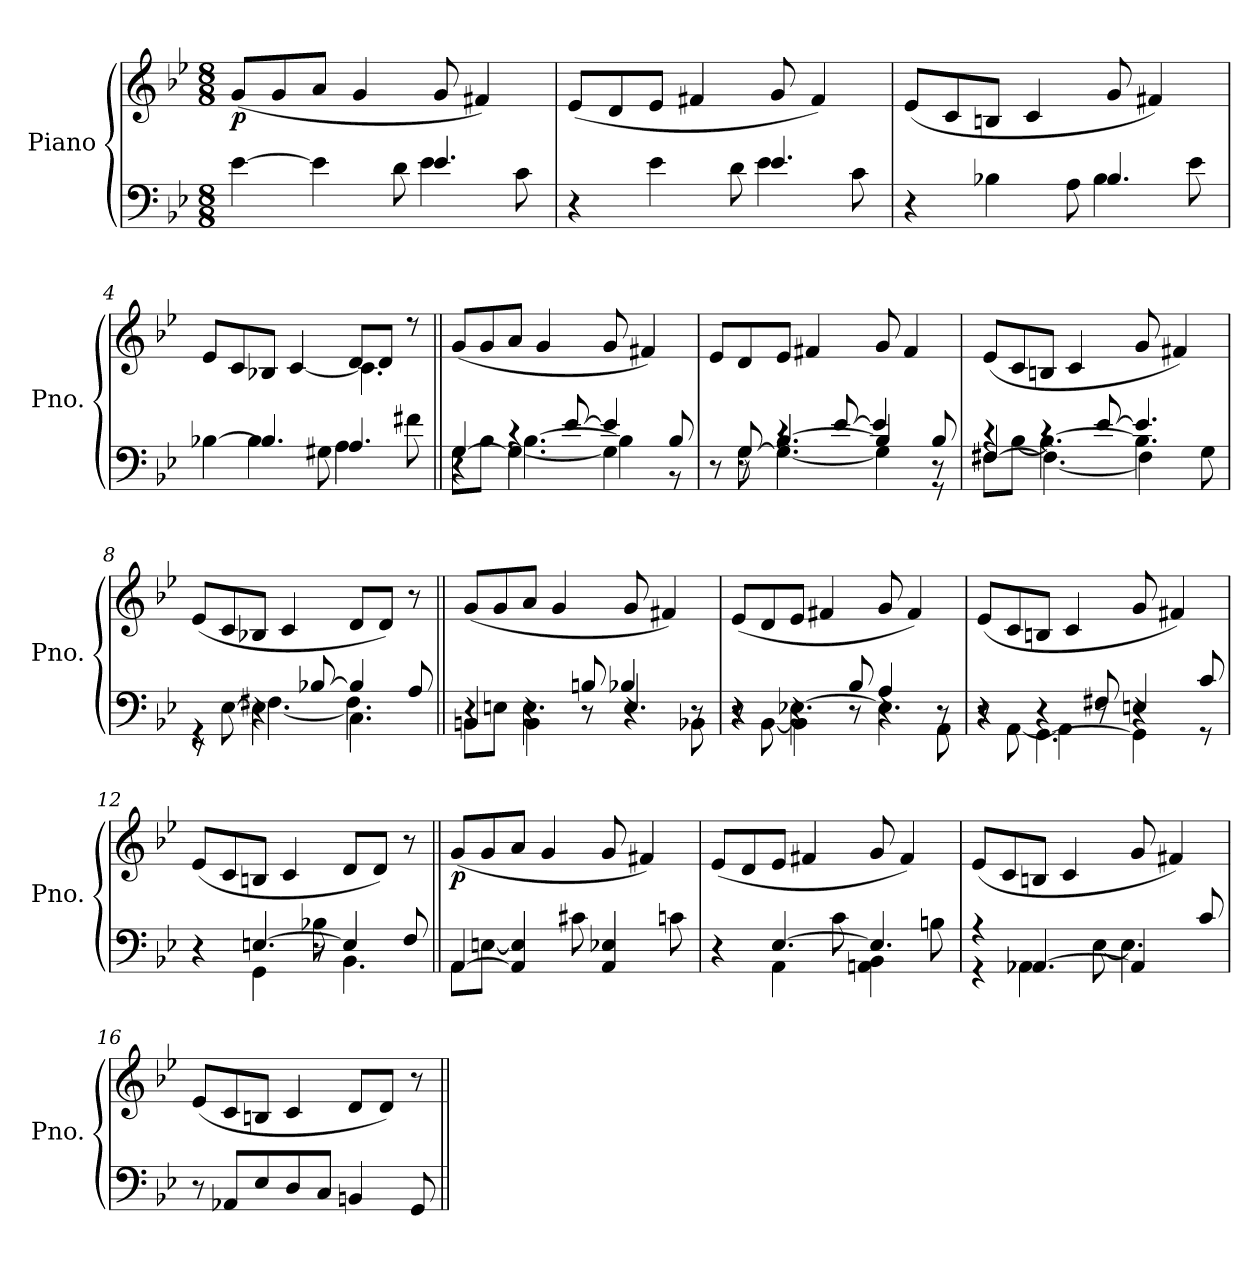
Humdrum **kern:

**kern	**kern	**dynam
*part1	*part1	*part1
*staff2	*staff1	*staff1/2
*I"Piano	*	*
*I'Pno.	*	*
*clefF4	*clefG2	*
*k[b-e-]	*k[b-e-]	*
*M8/8	*M8/8	*
*MM80	*MM80	*
=1	=1	=1
*^	*	*
!	!	!	!LO:DY:b
[4e-\	8ryy	(<8g/L	p
*v	*v	*	*
.	8g/	.
4e-\]	8a/J	.
.	4g/	.
8d\	.	.
*^	*	*
4.e-/	4e-\	8g/	.
.	.	4f#X/)	.
.	8c\	.	.
=2	=2	=2	=2
4r	8ryy	(<8e-/L	.
*v	*v	*	*
.	8d/	.
4e-\	8e-/J	.
.	4f#X/	.
8d\	.	.
*^	*	*
4.e-/	4e-\	8g/	.
.	.	4f#/)	.
.	8c\	.	.
=3	=3	=3	=3
4r	8ryy	(<8e-/L	.
*v	*v	*	*
.	8c/	.
4B-X\	8Bn/J	.
.	4c/	.
8A\	.	.
*^	*	*
4.B-/	4B-\	8g/	.
.	.	4f#X/)	.
.	8e-\	.	.
=4	=4	=4	=4
*	*	*^	*
[4B-X\	4ryy	8e-/L	8ryy	.
*	*	*v	*v	*
.	.	8c/	.
4.B-/]	4B-\	8B-X/J	.
.	.	[4c/	.
.	8G#X\	.	.
*	*	*^	*
4.A/	4A\	8d/L	4.c\]	.
.	.	8d/J	.	.
.	8f#X\	8r	.	.
*	*	*v	*v	*
!!LO:LB:g=z
=5||	=5||	=5||	=5||
*	*^	*	*
4r	(<8G\L	[4G/	(<8g/L	.
.	8B-\J	.	8g/	.
4rc	4.G\_	[4.B-\	8a/J	.
.	.	.	4g/	.
[8e-/	.	.	.	.
4e-/]	4G\]	4B-\]	8g/	.
.	.	.	4f#X/)	.
8B-/	8r	8ryy	.	.
=6	=6	=6	=6	=6
8r	8ryy	8ryy	8e-/L	.
[8G/	8G\	8r	8d/	.
[4.B-/	4.G\_	4rc	8e-/J	.
.	.	.	4f#X/	.
.	.	[8e-/	.	.
4B-/]	4G\]	4e-/]	8g/	.
.	.	.	4f#/)	.
8rGG	8r	8B-/	.	.
=7	=7	=7	=7	=7
[4F#X/	8F#\L	4rc	(<8e-/L	.
.	[8B-\J	.	8c/	.
4.B-\_	4.F#\_	4rc	8Bn/J	.
.	.	.	4c/	.
.	.	[8e-/	.	.
4.B-\]	4F#\]	4.e-/]	8g/	.
.	.	.	4f#X/)	.
.	8G\	.	.	.
=8	=8	=8	=8	=8
8rEE	4ryy	4r	(<8e-/L	.
[8E-\	.	.	8c/	.
4.E-\]	[4.F#X\	4r	8B-X/J	.
.	.	.	4c/	.
.	.	[8B-X/	.	.
4.C\	4.F#\]	4B-/]	8d/L	.
.	.	.	8d/J)	.
.	.	8A/	8r	.
!!LO:LB:g=z
=9||	=9||	=9||	=9||	=9||
4BBn/	8BB\L	4r	(<8g/L	.
.	8En\J	.	8g/	.
4.E\	4BB\	4r	8a/J	.
.	.	.	4g/	.
.	8r	8Bn/	.	.
4.E/	4r	4B-X/	8g/	.
.	.	.	4f#X/)	.
.	8BB-X\	8r	.	.
=10	=10	=10	=10	=10
4r	8r	4r	(<8e-/L	.
.	[8BB-\	.	8d/	.
[4.E-X\	4BB-\]	4r	8e-/J	.
.	.	.	4f#X/	.
.	8r	8B-/	.	.
4.E-\]	4r	4A/	8g/	.
.	.	.	4f#/)	.
.	8AA\	8r	.	.
=11	=11	=11	=11	=11
4r	8r	4r	(<8e-/L	.
.	[8AA\	.	8c/	.
[4.GG\	4AA\]	4r	8Bn/J	.
.	.	.	4c/	.
.	8r	8F#X/	.	.
4GG\]	4r	4En/	8g/	.
.	.	.	4f#X/)	.
8c/	8r	8ryy	.	.
=12	=12	=12	=12	=12
4r	4ryy	2ryy	(<8e-/L	.
.	.	.	8c/	.
[4.En/	4GG\	.	8Bn/J	.
.	.	.	4c/	.
.	8r	8B-X\	.	.
4E/]	4.BB-\	4.ryy	8d/L	.
.	.	.	8d/J)	.
8F/	.	.	8r	.
*	*v	*v	*	*
!!LO:LB:g=z
=13||	=13||	=13||	=13||
!	!	!	!LO:DY:b
[4AA/	8AA\L	(<8g/L	p
.	[8En\J	8g/	.
4AA/] 4E/]	2.ryy	8a/J	.
.	.	4g/	.
8c#X\	.	.	.
4AA/ 4E-X/	.	8g/	.
.	.	4f#X/)	.
8cn\	.	.	.
=14	=14	=14	=14
4r	4ryy	(<8e-/L	.
.	.	8d/	.
[4.E-/	4AA\	8e-/J	.
.	.	4f#X/	.
.	8c\	.	.
4.E-/]	4AAn\ 4BB-\	8g/	.
.	.	4f#/)	.
.	8Bn\	.	.
=15	=15	=15	=15
4r	4r	(<8e-/L	.
.	.	8c/	.
[4.AA-X/	4AA-\	8Bn/J	.
.	.	4c/	.
.	[8E-\	.	.
4AA-/]	4.E-\]	8g/	.
.	.	4f#X/)	.
8c/	.	.	.
*v	*v	*	*
=16	=16	=16
8r	(<8e-/L	.
8AA-X/L	8c/	.
8E-/	8Bn/J	.
8D/	4c/	.
8C/J	.	.
4BBn/	8d/L	.
.	8d/J)	.
8GG/	8r	.
=||	=||	=||
*-	*-	*-
